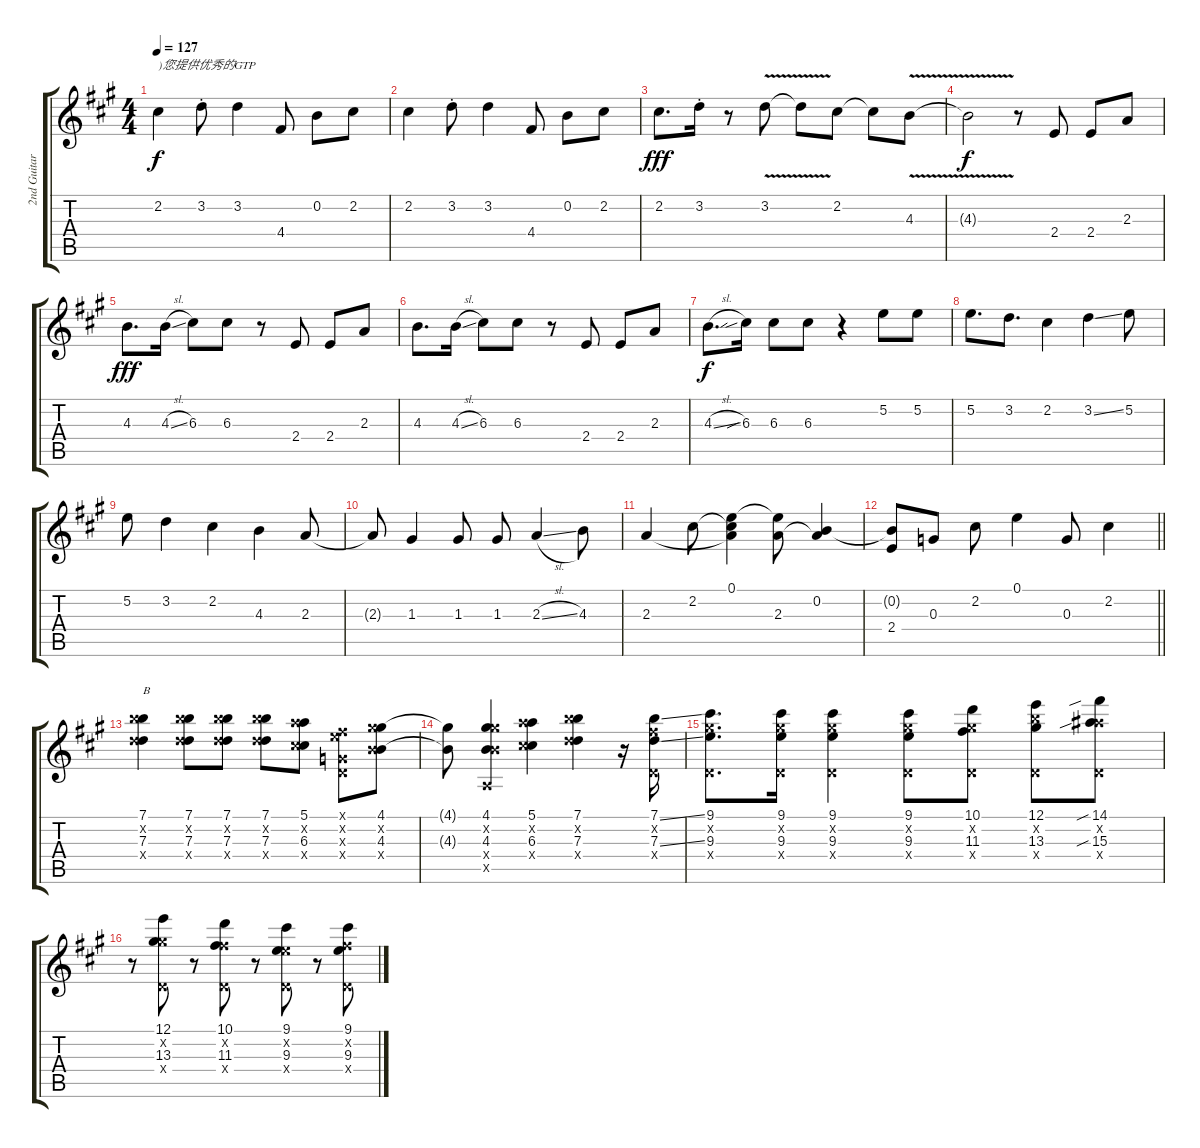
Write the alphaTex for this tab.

\track ("2nd Guitar" "2nd Guitar") {instrument acousticguitarsteel}
\staff {score tabs}
\tuning (E4 B3 G3 D3 A2 E2) {hide}
\ts (4 4)
\tempo 127
\clef g2
\ks a
2.2.4{txt ")您提供优秀的GTP" dy f} 3.2{st}.8 3.2.4 4.4.8 0.2.8 2.2.8 |
2.2.4 3.2{st}.8 3.2.4 4.4.8 0.2.8 2.2.8 |
2.2.8{d dy fff} 3.2{st}.16 r.8 3.2{v}.8 3.2{t}.8 2.2.8 2.2{t}.8 4.3{v}.8 |
4.3{t}.2{dy f} r.8 2.4.8 2.4.8 2.3.8 |
4.3.8{d dy fff} 4.3{sl}.16 6.3.8 6.3.8 r.8 2.4.8 2.4.8 2.3.8 |
4.3.8{d} 4.3{sl}.16 6.3.8 6.3.8 r.8 2.4.8 2.4.8 2.3.8 |
4.3{sl}.8{d dy f} 6.3{sib}.16 6.3.8 6.3.8 r.4 5.2.8 5.2.8 |
5.2.8{d} 3.2.8{d} 2.2.4 3.2{ss}.4 5.2.8 |
5.2.8 3.2.4 2.2.4 4.3.4 2.3.8 |
2.3{t}.8 1.3.4 1.3.8 1.3.8 2.3{sl}.4 4.3.8 |
2.3.4 2.2.8 (0.1 2.2{t} 2.3{t}).4 (0.1{t} 2.3).8 (0.2 2.3{t}).4 |
\barLineRight lightlight
(0.2{t} 2.4).8 0.3.8 2.2.8 0.1.4 0.3.8 2.2.4 |
(7.1 12.2{x} 7.3 12.4{x}).4{txt "B"} (7.1 12.2{x} 7.3 12.4{x}).8 (7.1 12.2{x} 7.3 12.4{x}).8 (7.1 12.2{x} 7.3 12.4{x}).8 (5.1 10.2{x} 6.3 11.4{x}).8 (0.1{x} 7.2{x} 0.3{x} 0.4{x}).8 (4.1 9.2{x} 4.3 9.4{x}).8 |
(4.1{t} 4.3{t}).8 (4.1 9.2{x} 4.3 9.4{x} 0.5{x}).4 (5.1 10.2{x} 6.3 11.4{x}).4 (7.1 12.2{x} 7.3 12.4{x}).4 r.16 (7.1{ss} 7.2{x} 7.3{ss} 0.4{x}).16 |
(9.1 9.2{x} 9.3 0.4{x}).8{d} (9.1 9.2{x} 9.3 0.4{x}).16 (9.1 9.2{x} 9.3 0.4{x}).4 (9.1 9.2{x} 9.3 0.4{x}).8 (10.1 9.2{x} 11.3 0.4{x}).8 (12.1 12.2{x} 13.3 0.4{x}).8 (14.1{sib} 11.2{x} 15.3{sib} 0.4{x}).8 |
r.8 (12.1 9.2{x} 13.3 0.4{x}).8 r.8 (10.1 7.2{x} 11.3 0.4{x}).8 r.8 (9.1 5.2{x} 9.3 0.4{x}).8 r.8 (9.1 7.2{x} 9.3 0.4{x}).8
